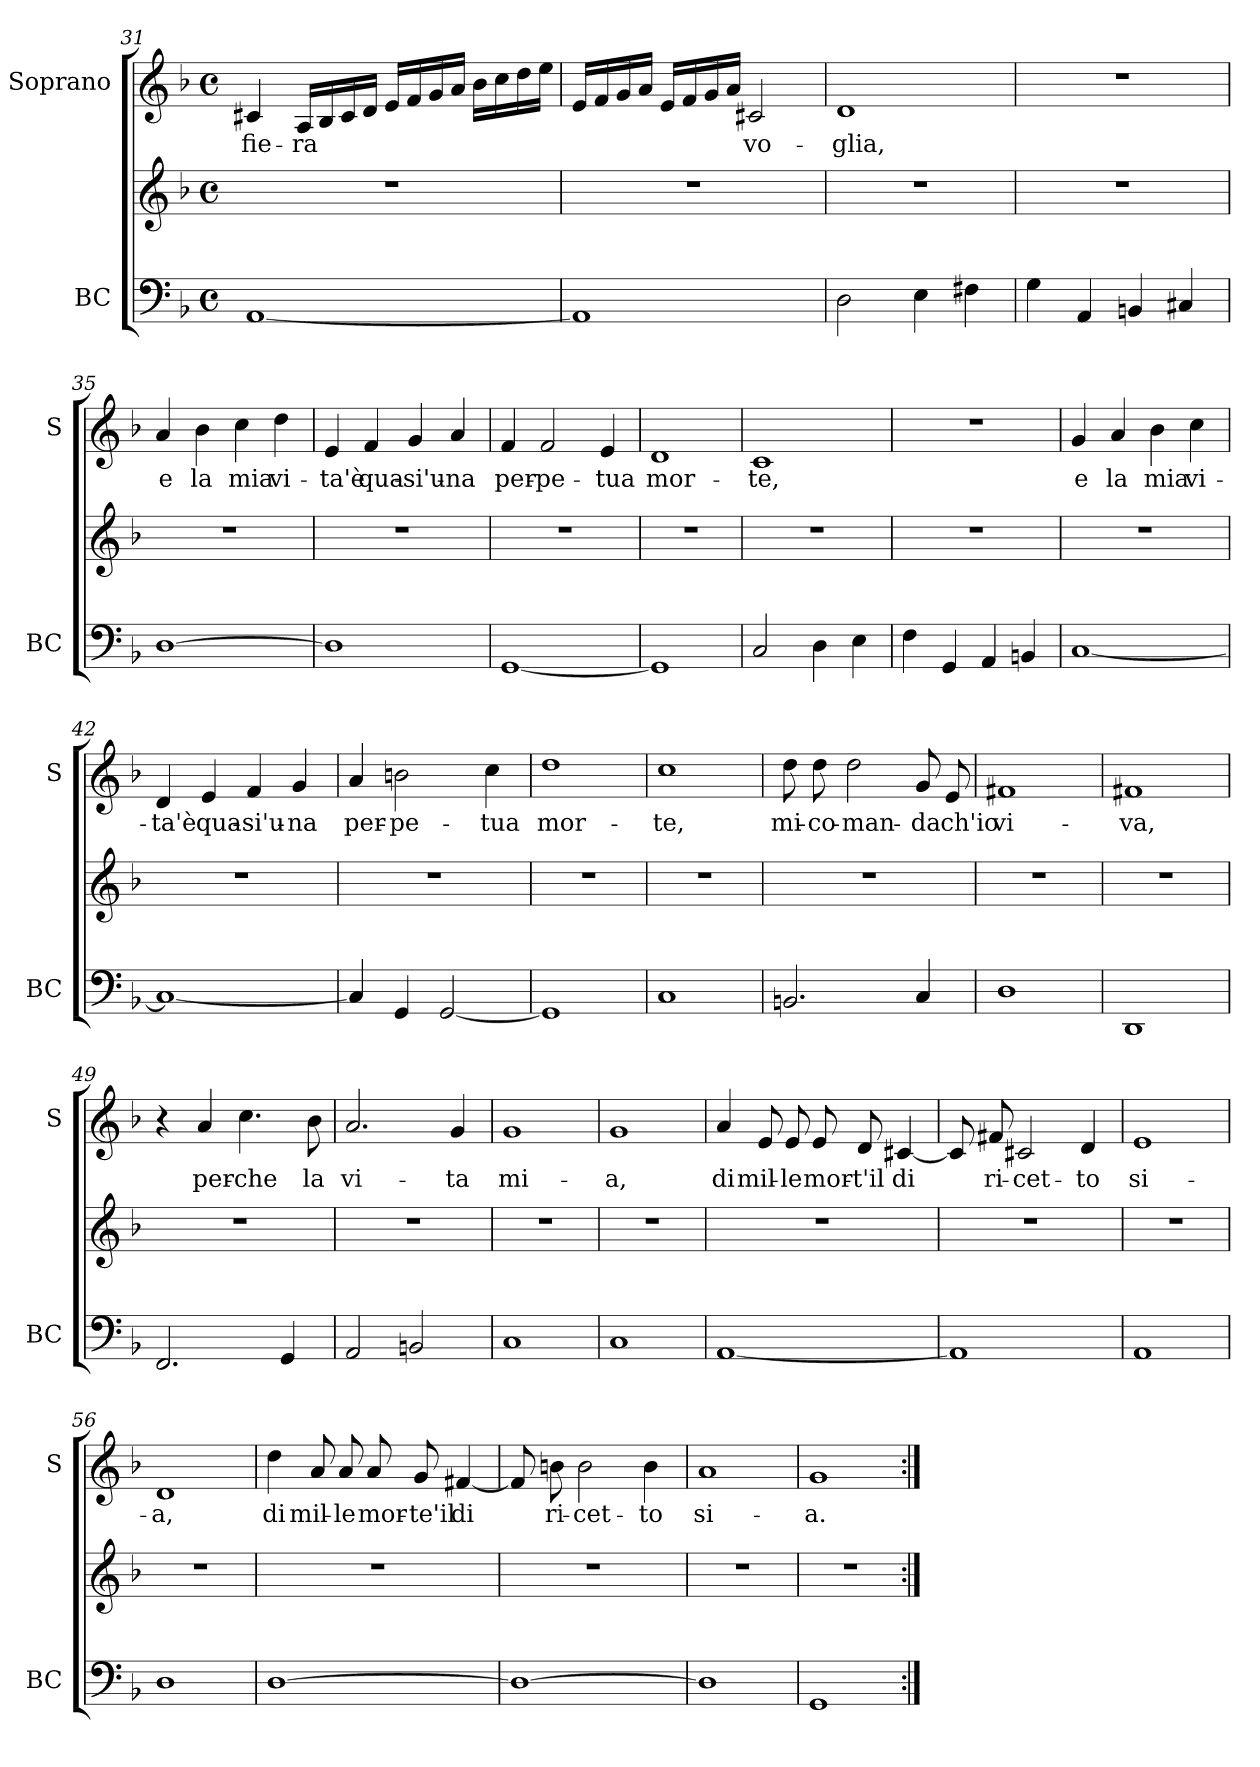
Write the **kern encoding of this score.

**kern	**kern	**kern	**text
*part2	*part2	*part1	*part1
*staff3	*staff2	*staff1	*staff1
*I"BC	*	*I"Soprano	*
*I'BC	*	*I'S	*
*clefF4	*clefG2	*clefG2	*
*k[b-]	*k[b-]	*k[b-]	*
*F:	*F:	*F:	*
*M4/4	*M4/4	*M4/4	*
*met(c)	*met(c)	*met(c)	*
=31	=31	=31	=31
!	!	!	!LO:LY:b
[1AA	1r	4c#X/	-fie-
!	!	!	!LO:LY:b
.	.	16A/LL	-ra
.	.	16B-/	.
.	.	16c#/	.
.	.	16d/JJ	.
.	.	16e/LL	.
.	.	16f/	.
.	.	16g/	.
.	.	16a/JJ	.
.	.	16b-\LL	.
.	.	16cc\	.
.	.	16dd\	.
.	.	16ee\JJ	.
=32	=32	=32	=32
1AA]	1r	16e/LL	.
.	.	16f/	.
.	.	16g/	.
.	.	16a/JJ	.
.	.	16e/LL	.
.	.	16f/	.
.	.	16g/	.
.	.	16a/JJ	.
!	!	!	!LO:LY:b
.	.	2c#X/	vo-
=33	=33	=33	=33
!	!	!	!LO:LY:b
2D\	1r	1d	-glia,
4E\	.	.	.
4F#X\	.	.	.
!!LO:LB:g=z
=34	=34	=34	=34
4G\	1r	1r	.
4AA/	.	.	.
4BBn/	.	.	.
4C#X/	.	.	.
=35	=35	=35	=35
!	!	!	!LO:LY:b
[1D	1r	4a/	e
!	!	!	!LO:LY:b
.	.	4b-\	la
!	!	!	!LO:LY:b
.	.	4cc\	mia
!	!	!	!LO:LY:b
.	.	4dd\	vi-
=36	=36	=36	=36
!	!	!	!LO:LY:b
1D]	1r	4e/	-ta'è
!	!	!	!LO:LY:b
.	.	4f/	qua-
!	!	!	!LO:LY:b
.	.	4g/	-si'u-
!	!	!	!LO:LY:b
.	.	4a/	-na
=37	=37	=37	=37
!	!	!	!LO:LY:b
[1GG	1r	4f/	per-
!	!	!	!LO:LY:b
.	.	2f/	-pe-
!	!	!	!LO:LY:b
.	.	4e/	-tua
=38	=38	=38	=38
!	!	!	!LO:LY:b
1GG]	1r	1d	mor-
=39	=39	=39	=39
!	!	!	!LO:LY:b
2C/	1r	1c	-te,
4D\	.	.	.
4E\	.	.	.
!!LO:LB:g=z
=40	=40	=40	=40
4F\	1r	1r	.
4GG/	.	.	.
4AA/	.	.	.
4BBn/	.	.	.
=41	=41	=41	=41
!	!	!	!LO:LY:b
[1C	1r	4g/	e
!	!	!	!LO:LY:b
.	.	4a/	la
!	!	!	!LO:LY:b
.	.	4b-\	mia
!	!	!	!LO:LY:b
.	.	4cc\	vi-
=42	=42	=42	=42
!	!	!	!LO:LY:b
1C_	1r	4d/	-ta'è
!	!	!	!LO:LY:b
.	.	4e/	qua-
!	!	!	!LO:LY:b
.	.	4f/	-si'u-
!	!	!	!LO:LY:b
.	.	4g/	-na
=43	=43	=43	=43
!	!	!	!LO:LY:b
4C/]	1r	4a/	per-
!	!	!	!LO:LY:b
4GG/	.	2bn\	-pe-
[2GG/	.	.	.
!	!	!	!LO:LY:b
.	.	4cc\	-tua
=44	=44	=44	=44
!	!	!	!LO:LY:b
1GG]	1r	1dd	mor-
=45	=45	=45	=45
!	!	!	!LO:LY:b
1C	1r	1cc	-te,
!!LO:PB:g=z
=46	=46	=46	=46
!	!	!	!LO:LY:b
2.BBn/	1r	8dd\	mi-
!	!	!	!LO:LY:b
.	.	8dd\	-co-
!	!	!	!LO:LY:b
.	.	2dd\	-man-
!	!	!	!LO:LY:b
4C/	.	8g/	-da
!	!	!	!LO:LY:b
.	.	8e/	ch'io
=47	=47	=47	=47
!	!	!	!LO:LY:b
1D	1r	1f#X	vi-
=48	=48	=48	=48
!	!	!	!LO:LY:b
1DD	1r	1f#X	-va,
=49	=49	=49	=49
2.FF/	1r	4r	.
!	!	!	!LO:LY:b
.	.	4a/	per-
!	!	!	!LO:LY:b
.	.	4.cc\	-che
4GG/	.	.	.
!	!	!	!LO:LY:b
.	.	8b-\	la
=50	=50	=50	=50
!	!	!	!LO:LY:b
2AA/	1r	2.a/	vi-
2BBn/	.	.	.
!	!	!	!LO:LY:b
.	.	4g/	-ta
!!LO:LB:g=z
=51	=51	=51	=51
!	!	!	!LO:LY:b
1C	1r	1g	mi-
=52	=52	=52	=52
!	!	!	!LO:LY:b
1C	1r	1g	-a,
=53	=53	=53	=53
!	!	!	!LO:LY:b
[1AA	1r	4a/	di
!	!	!	!LO:LY:b
.	.	8e/	mil-
!	!	!	!LO:LY:b
.	.	8e/	-le
!	!	!	!LO:LY:b
.	.	8e/	mor-
!	!	!	!LO:LY:b
.	.	8d/	-t'il
!	!	!	!LO:LY:b
.	.	[4c#X/	di
=54	=54	=54	=54
1AA]	1r	8c#/]	.
!	!	!	!LO:LY:b
.	.	8f#X/	ri-
!	!	!	!LO:LY:b
.	.	2c#X/	-cet-
!	!	!	!LO:LY:b
.	.	4d/	-to
=55	=55	=55	=55
!	!	!	!LO:LY:b
1AA	1r	1e	si-
!!LO:LB:g=z
=56	=56	=56	=56
!	!	!	!LO:LY:b
1D	1r	1d	-a,
=57	=57	=57	=57
!	!	!	!LO:LY:b
[1D	1r	4dd\	di
!	!	!	!LO:LY:b
.	.	8a/	mil-
!	!	!	!LO:LY:b
.	.	8a/	-le
!	!	!	!LO:LY:b
.	.	8a/	mor-
!	!	!	!LO:LY:b
.	.	8g/	-te'il
!	!	!	!LO:LY:b
.	.	[4f#X/	di
=58	=58	=58	=58
1D_	1r	8f#/]	.
!	!	!	!LO:LY:b
.	.	8bn\	ri-
!	!	!	!LO:LY:b
.	.	2b\	-cet-
!	!	!	!LO:LY:b
.	.	4b\	-to
=59	=59	=59	=59
!	!	!	!LO:LY:b
1D]	1r	1a	si-
=60	=60	=60	=60
!	!	!	!LO:LY:b
1GG	1r	1g	-a.
=:|!	=:|!	=:|!	=:|!
*-	*-	*-	*-
